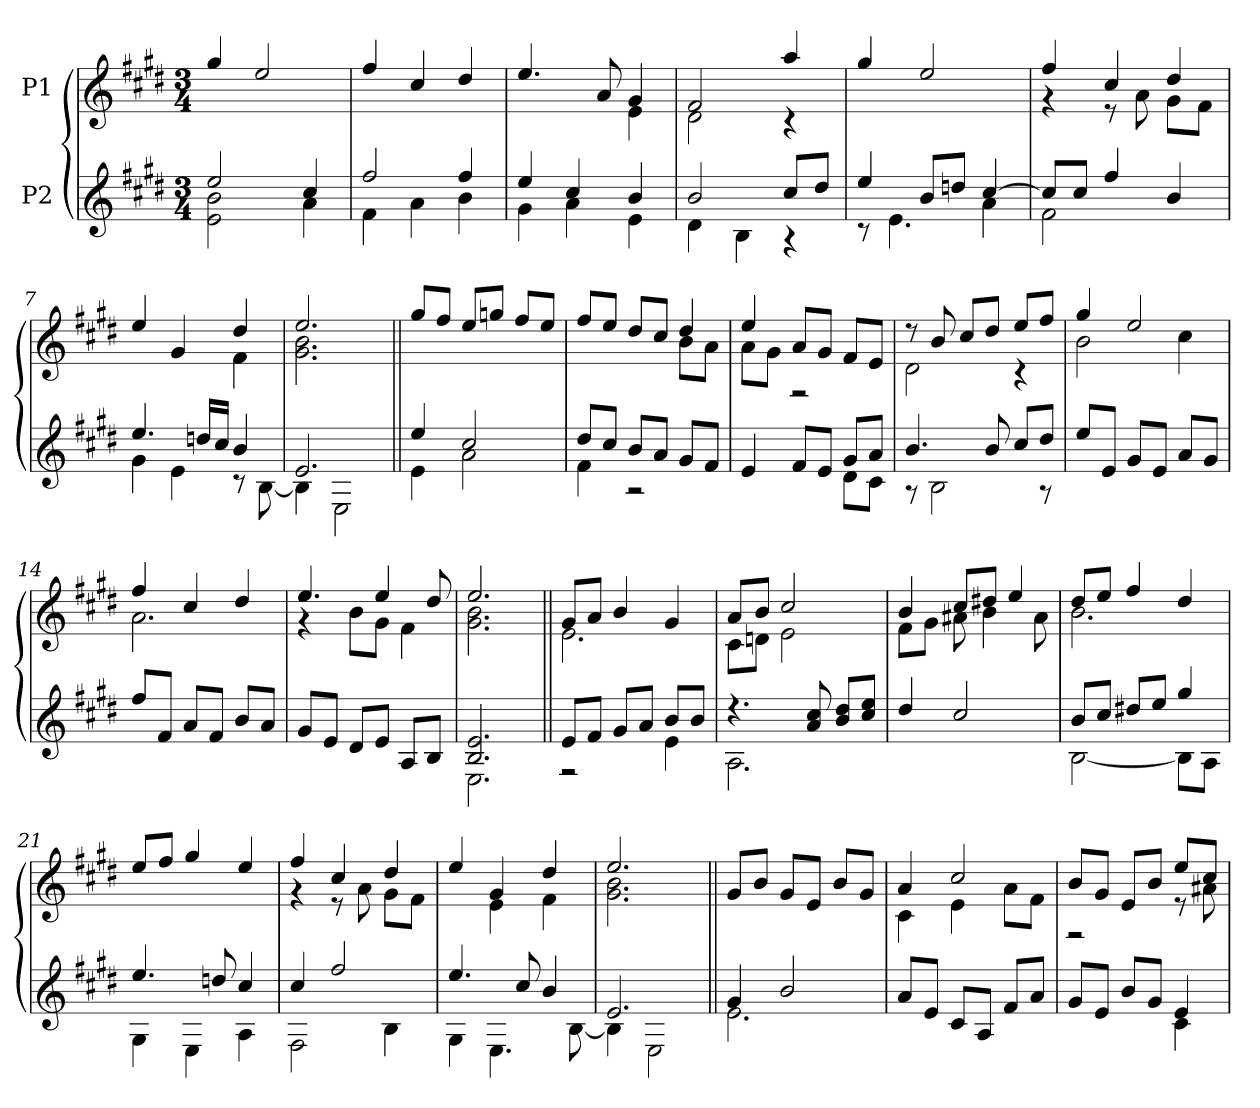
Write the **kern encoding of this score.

**kern	**kern
*part2	*part1
*staff2	*staff1
*I"P2	*I"P1
!!LO:PB:g=z
*clefG2	*clefG2
*ITrd7c12	*ITrd7c12
*k[f#c#g#d#]	*k[f#c#g#d#]
*E:	*E:
*M3/4	*M3/4
*MM96	*MM96
=1	=1
*^	*
2ei/	2Ei\ 2Bi	4g#i/
.	.	2ei/
4c#i/	4Ai\	.
=2	=2	=2
2f#i/	4F#i\	4f#i/
.	4Ai\	4c#i/
4f#i/	4Bi\	4d#i/
=3	=3	=3
*	*	*^
4ei/	4G#i\	4.ei/	4ryy
4c#i/	4Ai\	.	4ryy
.	.	8Ai/	.
4Bi/	4Ei\	4G#i/	4Ei\
=4	=4	=4	=4
2Bi/	4D#i\	2F#i/	2D#i\
.	4BBi\	.	.
8c#i/L	4r	4ai/	4r
8d#i/J	.	.	.
=5	=5	=5	=5
4ei/	8r	4g#i/	2.ryy
.	4.Ei\	.	.
8Bi/L	.	2ei/	.
8dni/J	.	.	.
[4c#i/	4Ai\	.	.
=6	=6	=6	=6
8c#i/L]	2F#i\	4f#i/	4r
8c#i/J	.	.	.
4f#i/	.	4c#i/	8r
.	.	.	8Ai\
4Bi/	4ryy	4d#i/	8G#i\L
.	.	.	8F#i\J
!!LO:LB:g=z	!!
=7	=7	=7	=7
4.ei/	4G#i\	4ei/	4ryy
.	4Ei\	4G#i/	4ryy
16dni/LL	.	.	.
16c#i/JJ	.	.	.
4Bi/	8r	4d#i/	4F#i\
.	[8BBi\	.	.
=8	=8	=8	=8
2.Ei/	4BBi\]	2.ei/	2.G#i\ 2.Bi
.	2EEi\	.	.
=9||	=9||	=9||	=9||
4ei/	4Ei\	8g#i/L	2.ryy
.	.	8f#i/J	.
2c#i/	2Ai\	8ei/L	.
.	.	8gni/J	.
.	.	8f#i/L	.
.	.	8ei/J	.
=10	=10	=10	=10
8d#i/L	4F#i\	8f#i/L	4ryy
8c#i/J	.	8ei/J	.
8Bi/L	2r	8d#i/L	4ryy
8Ai/J	.	8c#i/J	.
8G#i/L	.	4d#i/	8Bi\L
8F#i/J	.	.	8Ai\J
=11	=11	=11	=11
4Ei/	2ryy	4ei/	8Ai\L
.	.	.	8G#i\J
8F#i/L	.	8Ai/L	2r
8Ei/J	.	8G#i/J	.
8G#i/L	8D#i\L	8F#i/L	.
8Ai/J	8C#i\J	8Ei/J	.
=12	=12	=12	=12
4.Bi/	8r	8r	2D#i\
.	2BBi\	8Bi/	.
.	.	8c#i/L	.
8Bi/	.	8d#i/J	.
8c#i/L	.	8ei/L	4r
8d#i/J	8r	8f#i/J	.
*v	*v	*	*
!!LO:LB:g=z	!!
=13	=13	=13
8ei/L	4g#i/	2Bi\
8Ei/J	.	.
8G#i/L	2ei/	.
8Ei/J	.	.
8Ai/L	.	4c#i\
8G#i/J	.	.
=14	=14	=14
8f#i/L	4f#i/	2.Ai\
8F#i/J	.	.
8Ai/L	4c#i/	.
8F#i/J	.	.
8Bi/L	4d#i/	.
8Ai/J	.	.
=15	=15	=15
*^	*	*
8G#i/L	2.ryy	4.ei/	4r
8Ei/J	.	.	.
8D#i/L	.	.	8Bi\L
8Ei/J	.	4ei/	8G#i\J
8AAi/L	.	.	4F#i\
8BBi/J	.	8d#i/	.
=16	=16	=16	=16
2.BBi/ 2.Ei	2.EEi\	2.ei/	2.G#i\ 2.Bi
=17||	=17||	=17||	=17||
8Ei/L	2r	8G#i/L	2.Ei\
8F#i/J	.	8Ai/J	.
8G#i/L	.	4Bi/	.
8Ai/J	.	.	.
8Bi/L	4Ei\	4G#i/	.
8Bi/J	.	.	.
=18	=18	=18	=18
4.r	2.AAi\	8Ai/L	8C#i\L
.	.	8Bi/J	8Dni\J
.	.	2c#i/	2Ei\
8Ai/ 8c#i	.	.	.
8Bi/ 8d#iL	.	.	.
8c#i/ 8eiJ	.	.	.
!!LO:LB:g=z	!!
=19	=19	=19	=19
4d#i/	2.ryy	4Bi/	8F#i\L
.	.	.	8G#i\J
2c#i/	.	8c#i/L	8A#Xi\
.	.	8d#Xi/J	4Bi\
.	.	4ei/	.
.	.	.	8A#i\
=20	=20	=20	=20
8Bi/L	[2BBi\	8d#i/L	2.Bi\
8c#i/J	.	8ei/J	.
8d#Xi/L	.	4f#i/	.
8ei/J	.	.	.
4g#i/	8BBi\L]	4d#i/	.
.	8AAi\J	.	.
*	*	*v	*v
=21	=21	=21
4.ei/	4GG#i\	8ei/L
.	.	8f#i/J
.	4EEi\	4g#i/
8dni/	.	.
4c#i/	4AAi\	4ei/
=22	=22	=22
*	*	*^
4c#i/	2FF#i\	4f#i/	4r
2f#i/	.	4c#i/	8r
.	.	.	8Ai\
.	4BBi\	4d#i/	8G#i\L
.	.	.	8F#i\J
=23	=23	=23	=23
4.ei/	4GG#i\	4ei/	4ryy
.	4.EEi\	4G#i/	4Ei\
8c#i/	.	.	.
4Bi/	.	4d#i/	4F#i\
.	[8BBi\	.	.
=24	=24	=24	=24
2.Ei/	4BBi\]	2.ei/	2.G#i\ 2.Bi
.	2EEi\	.	.
*	*	*v	*v
!!LO:LB:g=z
=25||	=25||	=25||
4G#i/	2.Ei\	8G#i/L
.	.	8Bi/J
2Bi/	.	8G#i/L
.	.	8Ei/J
.	.	8Bi/L
.	.	8G#i/J
=26	=26	=26
*	*	*^
8Ai/L	2.ryy	4Ai/	4C#i\
8Ei/J	.	.	.
8C#i/L	.	2c#i/	4Ei\
8AAi/J	.	.	.
8F#i/L	.	.	8Ai\L
8Ai/J	.	.	8F#i\J
=27	=27	=27	=27
8G#i/L	4ryy	8Bi/L	2r
8Ei/J	.	8G#i/J	.
8Bi/L	4ryy	8Ei/L	.
8G#i/J	.	8Bi/J	.
4Ei/	4C#i\	8ei/L	8r
.	.	8c#i/J	8A#Xi\
*v	*v	*	*
*	*v	*v
=	=
*-	*-
